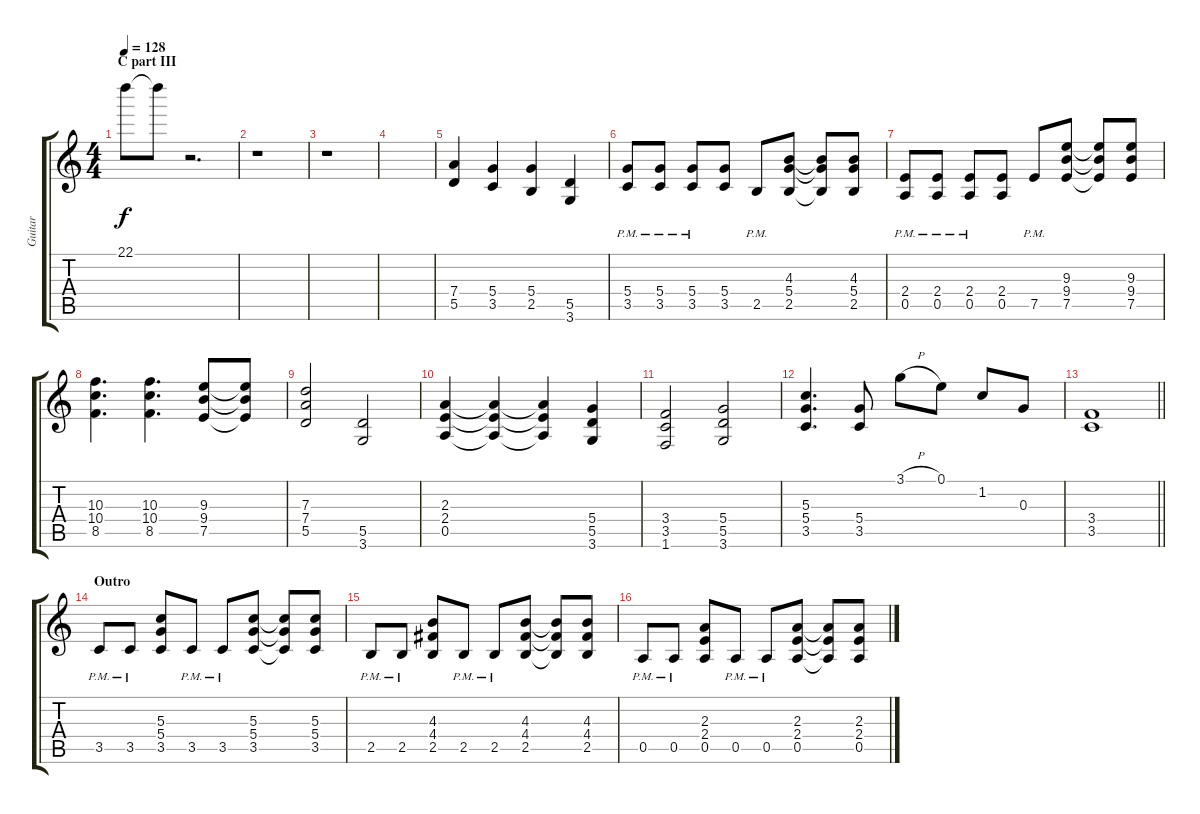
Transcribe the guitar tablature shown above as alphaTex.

\track ("Guitar" "Guitar") {instrument distortionguitar}
\staff {score tabs}
\tuning (E4 B3 G3 D3 A2 E2) {hide}
\ts (4 4)
\section ("" "C part III")
\tempo 128
\clef g2
\ks c
22.1{t}.8{dy f} 22.1{t}.8 r.2{d} |
r.1 |
r.1 |
|
(7.4 5.5).4 (5.4 3.5).4 (5.4 2.5).4 (5.5 3.6).4 |
(5.4{pm} 3.5{pm}).8 (5.4{pm} 3.5{pm}).8 (5.4{pm} 3.5{pm}).8 (5.4 3.5).8 2.5{pm}.8 (4.3 5.4 2.5).8 (4.3{t} 5.4{t} 2.5{t}).8 (4.3 5.4 2.5).8 |
(2.4{pm} 0.5{pm}).8 (2.4{pm} 0.5{pm}).8 (2.4{pm} 0.5{pm}).8 (2.4 0.5).8 7.5{pm}.8 (9.3 9.4 7.5).8 (9.3{t} 9.4{t} 7.5{t}).8 (9.3 9.4 7.5).8 |
(10.3 10.4 8.5).4{d} (10.3 10.4 8.5).4{d} (9.3 9.4 7.5).8 (9.3{t} 9.4{t} 7.5{t}).8 |
(7.3 7.4 5.5).2 (5.5 3.6).2 |
(2.3 2.4 0.5).4 (2.3{t} 2.4{t} 0.5{t}).4 (2.3{t} 2.4{t} 0.5{t}).4 (5.4 5.5 3.6).4 |
(3.4 3.5 1.6).2 (5.4 5.5 3.6).2 |
(5.3 5.4 3.5).4{d} (5.4 3.5).8 3.1{h}.8 0.1.8 1.2.8 0.3.8 |
\barLineRight lightlight
(3.4 3.5).1 |
\section ("" "Outro")
3.5{pm}.8 3.5{pm}.8 (5.3 5.4 3.5).8 3.5{pm}.8 3.5{pm}.8 (5.3 5.4 3.5).8 (5.3{t} 5.4{t} 3.5{t}).8 (5.3 5.4 3.5).8 |
2.5{pm}.8 2.5{pm}.8 (4.3 4.4 2.5).8 2.5{pm}.8 2.5{pm}.8 (4.3 4.4 2.5).8 (4.3{t} 4.4{t} 2.5{t}).8 (4.3 4.4 2.5).8 |
0.5{pm}.8 0.5{pm}.8 (2.3 2.4 0.5).8 0.5{pm}.8 0.5{pm}.8 (2.3 2.4 0.5).8 (2.3{t} 2.4{t} 0.5{t}).8 (2.3 2.4 0.5).8
